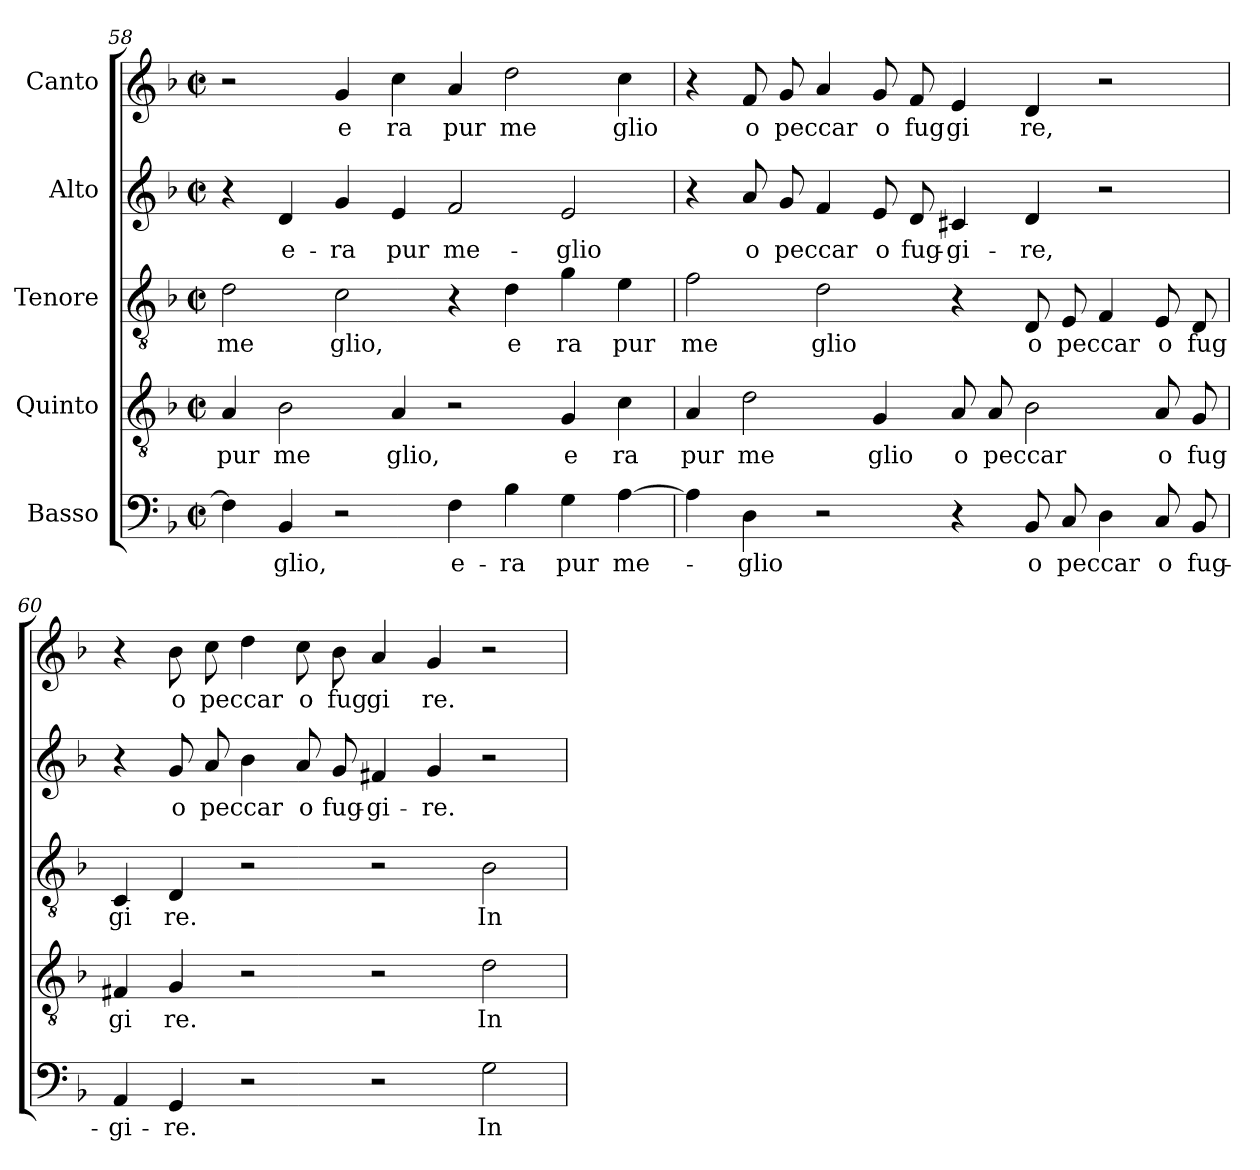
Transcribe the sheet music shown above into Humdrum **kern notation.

**kern	**text	**kern	**text	**kern	**text	**kern	**text	**kern	**text
*part5	*part5	*part4	*part4	*part3	*part3	*part2	*part2	*part1	*part1
*staff5	*staff5	*staff4	*staff4	*staff3	*staff3	*staff2	*staff2	*staff1	*staff1
*I"Basso	*	*I"Quinto	*	*I"Tenore	*	*I"Alto	*	*I"Canto	*
!!LO:PB:g=z
*clefF4	*	*clefGv2	*	*clefGv2	*	*clefG2	*	*clefG2	*
*k[b-]	*	*k[b-]	*	*k[b-]	*	*k[b-]	*	*k[b-]	*
*F:	*	*F:	*	*F:	*	*F:	*	*F:	*
*M2/2	*	*M2/2	*	*M2/2	*	*M2/2	*	*M2/2	*
*met(c|)	*	*met(c|)	*	*met(c|)	*	*met(c|)	*	*met(c|)	*
=58	=58	=58	=58	=58	=58	=58	=58	=58	=58
!	!	!	!LO:LY:b:cj	!	!LO:LY:b:cj	!	!	!	!
4F\]	.	4A/	pur	2d\	me	4r	.	2r	.
!	!LO:LY:b:cj	!	!LO:LY:b:cj	!	!	!	!LO:LY:b:cj	!	!
4BB-/	glio,	2B-\	me	.	.	4d/	e-	.	.
!	!	!	!	!	!LO:LY:b:cj	!	!LO:LY:b:cj	!	!LO:LY:b:cj
2r	.	.	.	2c\	glio,	4g/	-ra	4g/	e
!	!	!	!LO:LY:b:cj	!	!	!	!LO:LY:b:cj	!	!LO:LY:b:cj
.	.	4A/	glio,	.	.	4e/	pur	4cc\	ra
!	!LO:LY:b:cj	!	!	!	!	!	!LO:LY:b:cj	!	!LO:LY:b:cj
4F\	e-	2r	.	4r	.	2f/	me-	4a/	pur
!	!LO:LY:b:cj	!	!	!	!LO:LY:b:cj	!	!	!	!LO:LY:b:cj
4B-\	-ra	.	.	4d\	e	.	.	2dd\	me
!	!LO:LY:b:cj	!	!LO:LY:b:cj	!	!LO:LY:b:cj	!	!LO:LY:b:cj	!	!
4G\	pur	4G/	e	4g\	ra	2e/	-glio	.	.
!	!LO:LY:b	!	!LO:LY:b:cj	!	!LO:LY:b:cj	!	!	!	!LO:LY:b:cj
[>4A\	me-	4c\	ra	4e\	pur	.	.	4cc\	glio
=59	=59	=59	=59	=59	=59	=59	=59	=59	=59
!	!	!	!LO:LY:b:cj	!	!LO:LY:b:cj	!	!	!	!
4A\]	.	4A/	pur	2f\	me	4r	.	4r	.
!	!LO:LY:b:cj	!	!LO:LY:b:cj	!	!	!	!LO:LY:b:cj	!	!LO:LY:b:cj
4D\	-glio	2d\	me	.	.	8a/	o	8f/	o
!	!	!	!	!	!	!	!LO:LY:b	!	!LO:LY:b
.	.	.	.	.	.	8g/	peccar	8g/	peccar
!	!	!	!	!	!LO:LY:b:cj	!	!	!	!
2r	.	.	.	2d\	glio	4f/	.	4a/	.
!	!	!	!LO:LY:b:cj	!	!	!	!LO:LY:b:cj	!	!LO:LY:b:cj
.	.	4G/	glio	.	.	8e/	o	8g/	o
!	!	!	!	!	!	!	!LO:LY:b:cj	!	!LO:LY:b:cj
.	.	.	.	.	.	8d/	fug-	8f/	fug
!	!	!	!LO:LY:b:cj	!	!	!	!LO:LY:b:cj	!	!LO:LY:b:cj
4r	.	8A/	o	4r	.	4c#X/	-gi-	4e/	gi
!	!	!	!LO:LY:b	!	!	!	!	!	!
.	.	8A/	peccar	.	.	.	.	.	.
!	!LO:LY:b:cj	!	!	!	!LO:LY:b:cj	!	!LO:LY:b:cj	!	!LO:LY:b:cj
8BB-/	o	2B-\	.	8D/	o	4d/	-re,	4d/	re,
!	!LO:LY:b	!	!	!	!LO:LY:b	!	!	!	!
8C/	peccar	.	.	8E/	peccar	.	.	.	.
4D\	.	.	.	4F/	.	2r	.	2r	.
!	!LO:LY:b:cj	!	!LO:LY:b:cj	!	!LO:LY:b:cj	!	!	!	!
8C/	o	8A/	o	8E/	o	.	.	.	.
!	!LO:LY:b:cj	!	!LO:LY:b:cj	!	!LO:LY:b:cj	!	!	!	!
8BB-/	fug-	8G/	fug	8D/	fug	.	.	.	.
=60	=60	=60	=60	=60	=60	=60	=60	=60	=60
!	!LO:LY:b:cj	!	!LO:LY:b:cj	!	!LO:LY:b:cj	!	!	!	!
4AA/	-gi-	4F#X/	gi	4C/	gi	4r	.	4r	.
!	!LO:LY:b:cj	!	!LO:LY:b:cj	!	!LO:LY:b:cj	!	!LO:LY:b:cj	!	!LO:LY:b:cj
4GG/	-re.	4G/	re.	4D/	re.	8g/	o	8b-\	o
!	!	!	!	!	!	!	!LO:LY:b	!	!LO:LY:b
.	.	.	.	.	.	8a/	peccar	8cc\	peccar
2r	.	2r	.	2r	.	4b-\	.	4dd\	.
!	!	!	!	!	!	!	!LO:LY:b:cj	!	!LO:LY:b:cj
.	.	.	.	.	.	8a/	o	8cc\	o
!	!	!	!	!	!	!	!LO:LY:b:cj	!	!LO:LY:b:cj
.	.	.	.	.	.	8g/	fug-	8b-\	fug
!	!	!	!	!	!	!	!LO:LY:b:cj	!	!LO:LY:b:cj
2r	.	2r	.	2r	.	4f#X/	-gi-	4a/	gi
!	!	!	!	!	!	!	!LO:LY:b:cj	!	!LO:LY:b:cj
.	.	.	.	.	.	4g/	-re.	4g/	re.
!	!LO:LY:b:cj	!	!LO:LY:b:cj	!	!LO:LY:b:cj	!	!	!	!
2G\	In	2d\	In	2B-\	In	2r	.	2r	.
=	=	=	=	=	=	=	=	=	=
*-	*-	*-	*-	*-	*-	*-	*-	*-	*-
